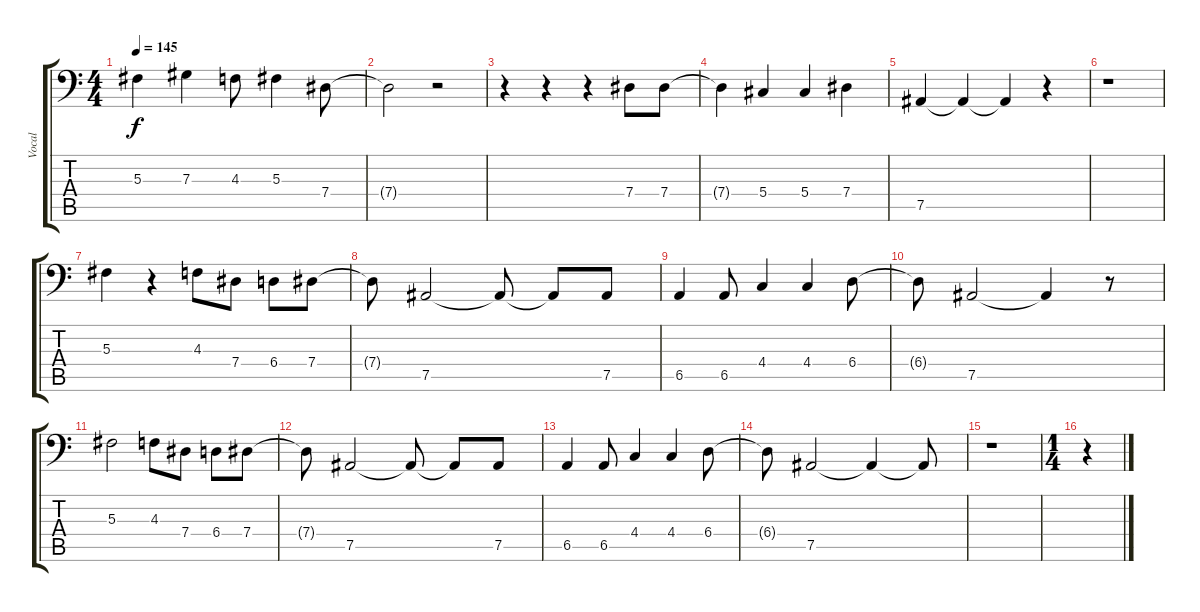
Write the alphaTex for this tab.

\track ("Vocal" "Vocal") {instrument accordion}
\staff {score tabs}
\tuning (Bb3 F3 Db3 Ab2 Eb2 Bb1) {hide}
\ts (4 4)
\tempo 145
\clef f4
\ks c
5.3.4{dy f} 7.3.4 4.3.8 5.3.4 7.4.8 |
7.4{t}.2 r.2 |
r.4 r.4 r.4 7.4.8 7.4.8 |
7.4{t}.4 5.4.4 5.4.4 7.4.4 |
7.5.4 7.5{t}.4 7.5{t}.4 r.4 |
r.1 |
5.3.4 r.4 4.3.8 7.4.8 6.4.8 7.4.8 |
7.4{t}.8 7.5.2 7.5{t}.8 7.5{t}.8 7.5.8 |
6.5.4 6.5.8 4.4.4 4.4.4 6.4.8 |
6.4{t}.8 7.5.2 7.5{t}.4 r.8 |
5.3.2 4.3.8 7.4.8 6.4.8 7.4.8 |
7.4{t}.8 7.5.2 7.5{t}.8 7.5{t}.8 7.5.8 |
6.5.4 6.5.8 4.4.4 4.4.4 6.4.8 |
6.4{t}.8 7.5.2 7.5{t}.4 7.5{t}.8 |
r.1 |
\ts (1 4)
r.4
